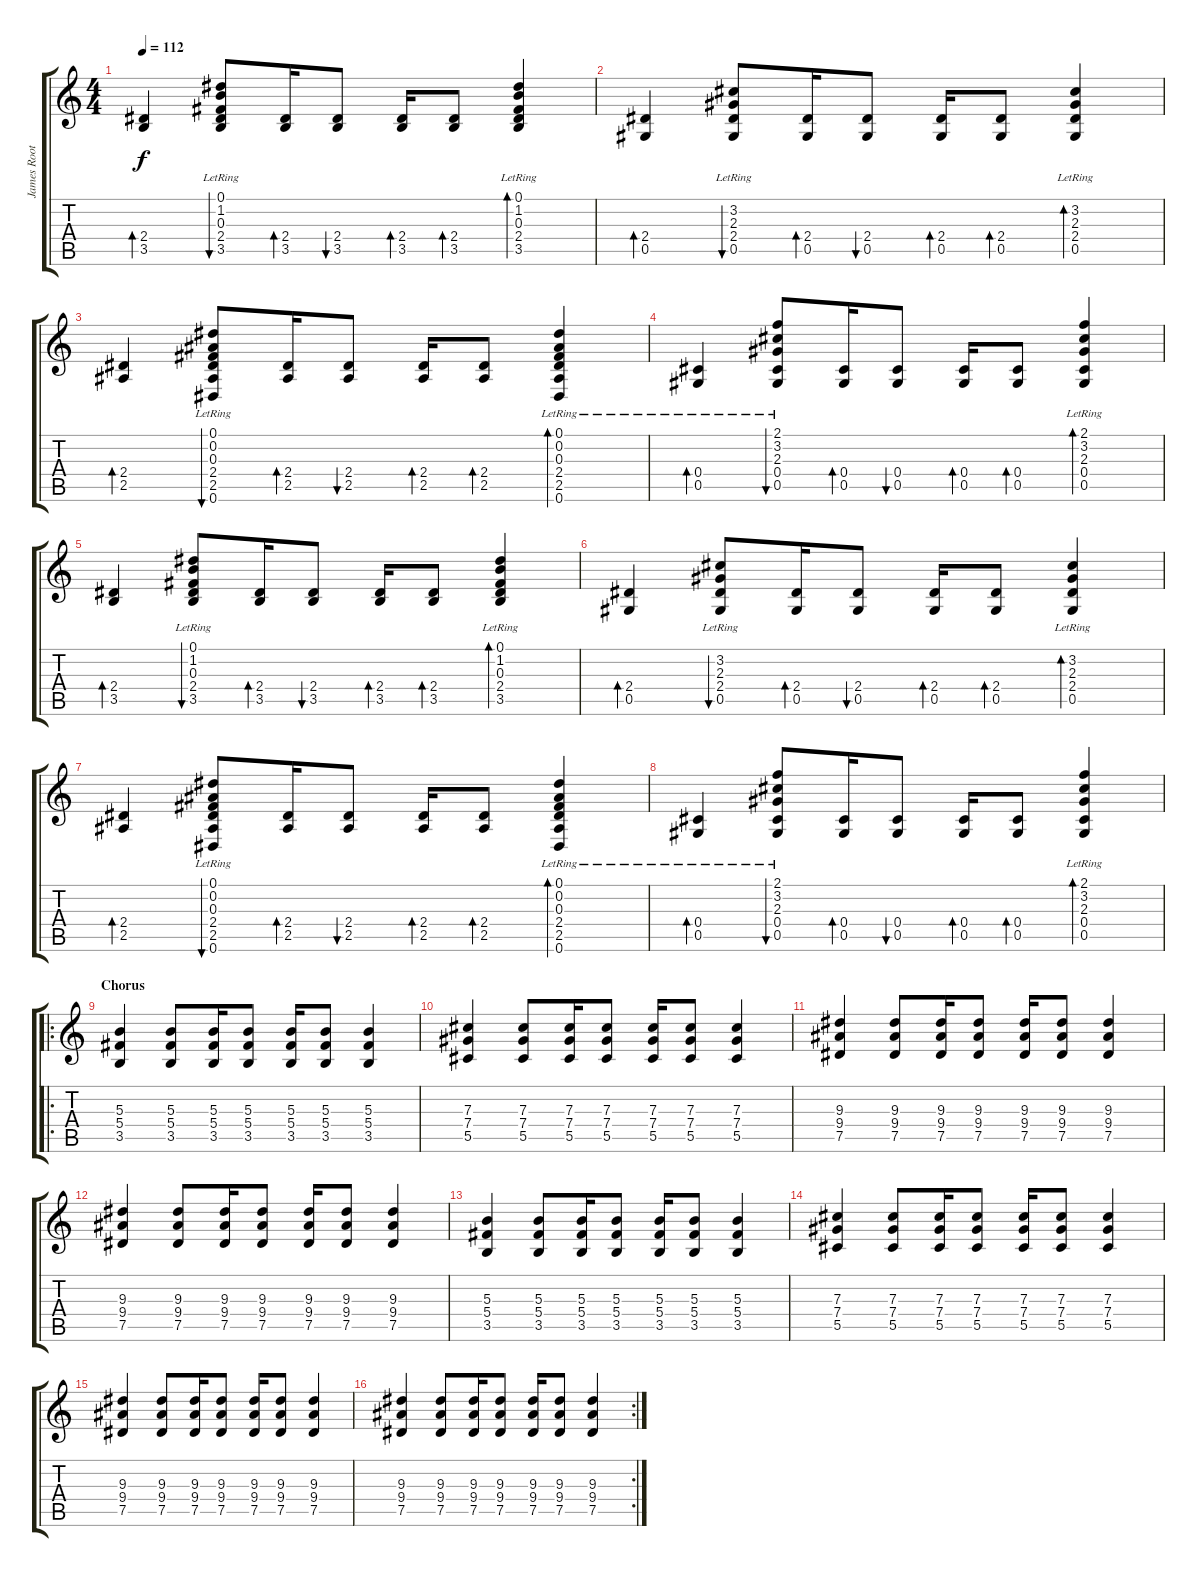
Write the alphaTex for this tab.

\track ("James Root" "James Root") {instrument acousticguitarsteel}
\staff {score tabs}
\tuning (Eb4 Bb3 Gb3 Db3 Ab2 Eb2) {hide}
\ts (4 4)
\tempo 112
\clef g2
\ks c
(2.4 3.5).4{bd 120 dy f} (0.1 1.2{lr} 0.3{lr} 2.4 3.5).8{bu 120} (2.4 3.5).16{bd 120} (2.4 3.5).8{bu 120} (2.4 3.5).16{bd 120} (2.4 3.5).8{bd 120} (0.1 1.2{lr} 0.3{lr} 2.4 3.5).4{bd 120} |
(2.4 0.5).4{bd 120} (3.2{lr} 2.3{lr} 2.4 0.5).8{bu 120} (2.4 0.5).16{bd 120} (2.4 0.5).8{bu 120} (2.4 0.5).16{bd 120} (2.4 0.5).8{bd 120} (3.2{lr} 2.3{lr} 2.4 0.5).4{bd 120} |
(2.4 2.5).4{bd 120} (0.1{lr} 0.2{lr} 0.3{lr} 2.4 2.5 0.6{lr}).8{bu 120} (2.4 2.5).16{bd 120} (2.4 2.5).8{bu 120} (2.4 2.5).16{bd 120} (2.4 2.5).8{bd 120} (0.1{lr} 0.2{lr} 0.3{lr} 2.4 2.5 0.6{lr}).4{bd 120} |
(0.4{lr} 0.5{lr}).4{bd 120} (2.1{lr} 3.2{lr} 2.3{lr} 0.4 0.5).8{bu 120} (0.4 0.5).16{bd 120} (0.4 0.5).8{bu 120} (0.4 0.5).16{bd 120} (0.4 0.5).8{bd 120} (2.1{lr} 3.2{lr} 2.3{lr} 0.4{lr} 0.5{lr}).4{bd 120} |
(2.4 3.5).4{bd 120} (0.1 1.2{lr} 0.3{lr} 2.4 3.5).8{bu 120} (2.4 3.5).16{bd 120} (2.4 3.5).8{bu 120} (2.4 3.5).16{bd 120} (2.4 3.5).8{bd 120} (0.1 1.2{lr} 0.3{lr} 2.4 3.5).4{bd 120} |
(2.4 0.5).4{bd 120} (3.2{lr} 2.3{lr} 2.4 0.5).8{bu 120} (2.4 0.5).16{bd 120} (2.4 0.5).8{bu 120} (2.4 0.5).16{bd 120} (2.4 0.5).8{bd 120} (3.2{lr} 2.3{lr} 2.4 0.5).4{bd 120} |
(2.4 2.5).4{bd 120} (0.1{lr} 0.2{lr} 0.3{lr} 2.4 2.5 0.6{lr}).8{bu 120} (2.4 2.5).16{bd 120} (2.4 2.5).8{bu 120} (2.4 2.5).16{bd 120} (2.4 2.5).8{bd 120} (0.1{lr} 0.2{lr} 0.3{lr} 2.4 2.5 0.6{lr}).4{bd 120} |
(0.4{lr} 0.5{lr}).4{bd 120} (2.1{lr} 3.2{lr} 2.3{lr} 0.4 0.5).8{bu 120} (0.4 0.5).16{bd 120} (0.4 0.5).8{bu 120} (0.4 0.5).16{bd 120} (0.4 0.5).8{bd 120} (2.1{lr} 3.2{lr} 2.3{lr} 0.4{lr} 0.5{lr}).4{bd 120} |
\ro
\section ("" "Chorus")
(5.3 5.4 3.5).4{instrument electricguitarclean} (5.3 5.4 3.5).8 (5.3 5.4 3.5).16 (5.3 5.4 3.5).8 (5.3 5.4 3.5).16 (5.3 5.4 3.5).8 (5.3 5.4 3.5).4 |
(7.3 7.4 5.5).4 (7.3 7.4 5.5).8 (7.3 7.4 5.5).16 (7.3 7.4 5.5).8 (7.3 7.4 5.5).16 (7.3 7.4 5.5).8 (7.3 7.4 5.5).4 |
(9.3 9.4 7.5).4 (9.3 9.4 7.5).8 (9.3 9.4 7.5).16 (9.3 9.4 7.5).8 (9.3 9.4 7.5).16 (9.3 9.4 7.5).8 (9.3 9.4 7.5).4 |
(9.3 9.4 7.5).4 (9.3 9.4 7.5).8 (9.3 9.4 7.5).16 (9.3 9.4 7.5).8 (9.3 9.4 7.5).16 (9.3 9.4 7.5).8 (9.3 9.4 7.5).4 |
(5.3 5.4 3.5).4 (5.3 5.4 3.5).8 (5.3 5.4 3.5).16 (5.3 5.4 3.5).8 (5.3 5.4 3.5).16 (5.3 5.4 3.5).8 (5.3 5.4 3.5).4 |
(7.3 7.4 5.5).4 (7.3 7.4 5.5).8 (7.3 7.4 5.5).16 (7.3 7.4 5.5).8 (7.3 7.4 5.5).16 (7.3 7.4 5.5).8 (7.3 7.4 5.5).4 |
(9.3 9.4 7.5).4 (9.3 9.4 7.5).8 (9.3 9.4 7.5).16 (9.3 9.4 7.5).8 (9.3 9.4 7.5).16 (9.3 9.4 7.5).8 (9.3 9.4 7.5).4 |
\rc 2
(9.3 9.4 7.5).4 (9.3 9.4 7.5).8 (9.3 9.4 7.5).16 (9.3 9.4 7.5).8 (9.3 9.4 7.5).16 (9.3 9.4 7.5).8 (9.3 9.4 7.5).4
